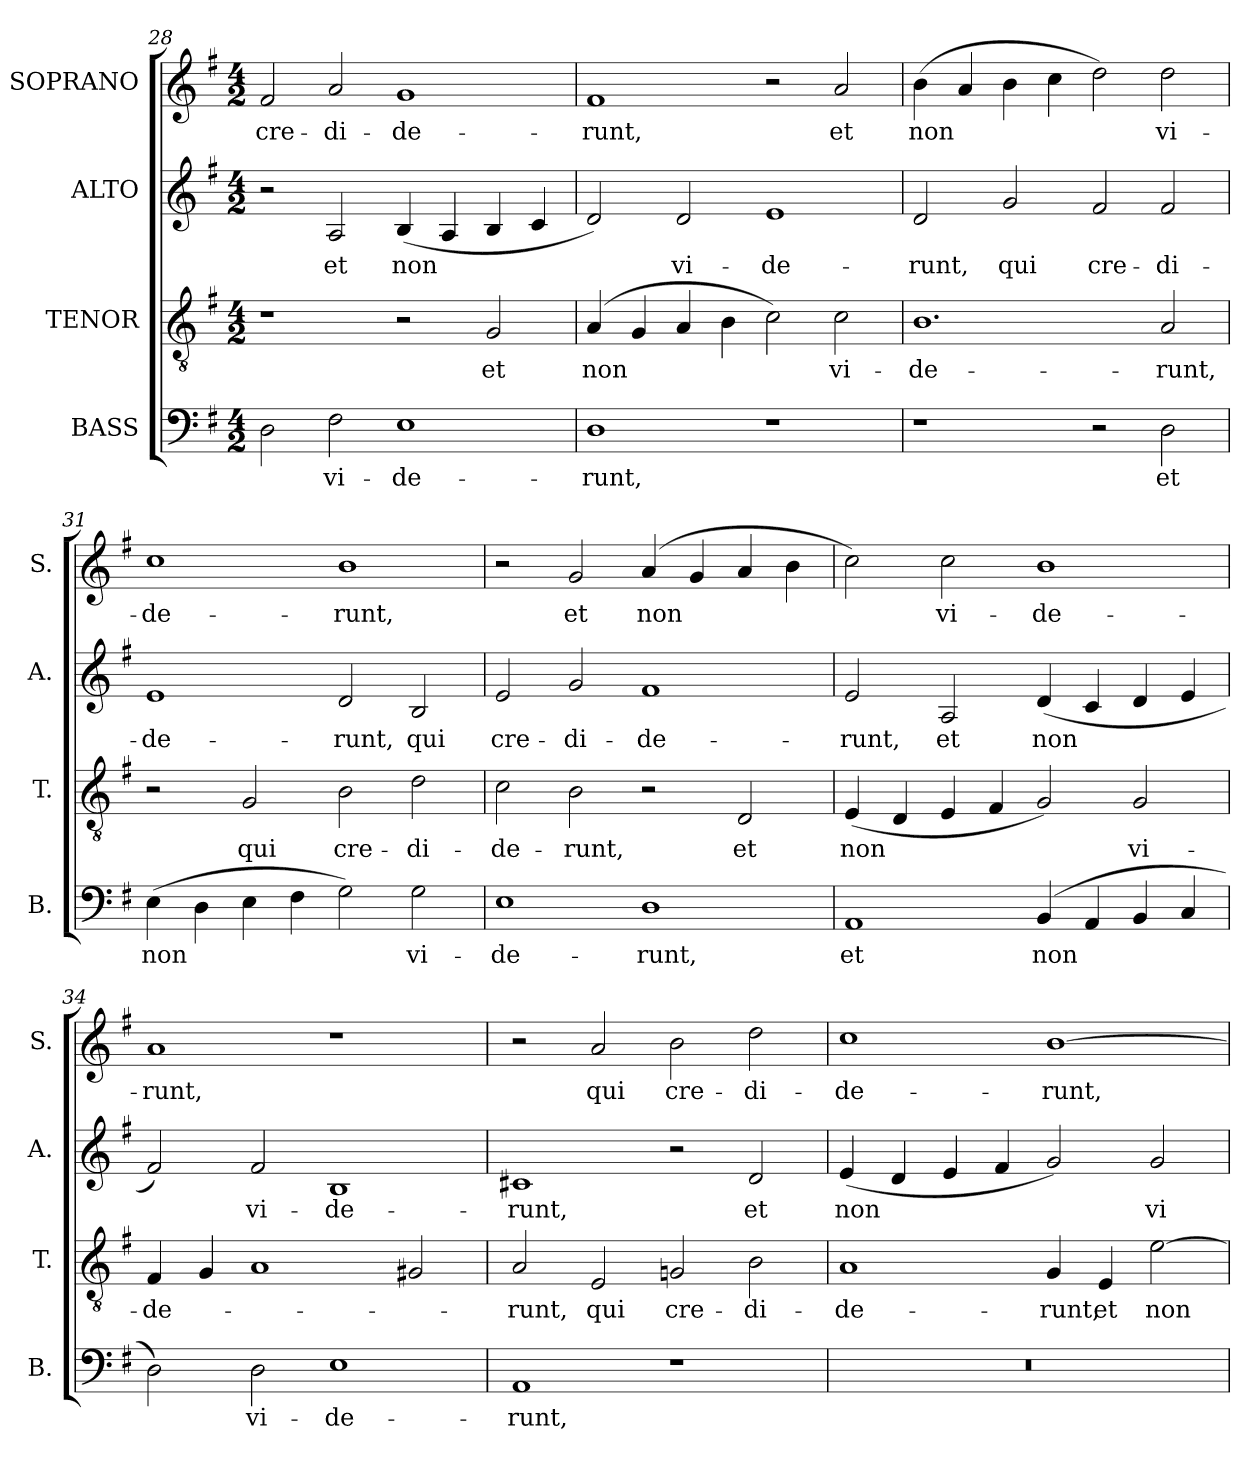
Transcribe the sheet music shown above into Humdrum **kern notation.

**kern	**text	**kern	**text	**kern	**text	**kern	**text
*part4	*part4	*part3	*part3	*part2	*part2	*part1	*part1
*staff4	*staff4	*staff3	*staff3	*staff2	*staff2	*staff1	*staff1
*I"BASS	*	*I"TENOR	*	*I"ALTO	*	*I"SOPRANO	*
*I'B.	*	*I'T.	*	*I'A.	*	*I'S.	*
*clefF4	*	*clefGv2	*	*clefG2	*	*clefG2	*
*	*	*ITrd7c12	*	*	*	*	*
*k[f#]	*	*k[f#]	*	*k[f#]	*	*k[f#]	*
*G:	*	*G:	*	*G:	*	*G:	*
*M4/2	*	*M4/2	*	*M4/2	*	*M4/2	*
=28	=28	=28	=28	=28	=28	=28	=28
!	!	!	!	!	!	!	!LO:LY:b
2D\	.	1r	.	2r	.	2f#/	cre-
!	!LO:LY:b	!	!	!	!LO:LY:b	!	!LO:LY:b
2F#\	vi-	.	.	2A/	et	2a/	-di-
!	!LO:LY:b	!	!	!	!LO:LY:b	!	!LO:LY:b
1E	-de-	2r	.	(<4B/	non	1g	-de-
.	.	.	.	4A/	.	.	.
!	!	!	!LO:LY:b	!	!	!	!
.	.	2GG/	et	4B/	.	.	.
.	.	.	.	4c/	.	.	.
=29	=29	=29	=29	=29	=29	=29	=29
!	!LO:LY:b	!	!LO:LY:b	!	!	!	!LO:LY:b
1D	-runt,	(>4AA/	non	2d/)	.	1f#	-runt,
.	.	4GG/	.	.	.	.	.
!	!	!	!	!	!LO:LY:b	!	!
.	.	4AA/	.	2d/	vi-	.	.
.	.	4BB\	.	.	.	.	.
!	!	!	!	!	!LO:LY:b	!	!
1r	.	2C\)	.	1e	-de-	2r	.
!	!	!	!LO:LY:b	!	!	!	!LO:LY:b
.	.	2C\	vi-	.	.	2a/	et
=30	=30	=30	=30	=30	=30	=30	=30
!	!	!	!LO:LY:b	!	!LO:LY:b	!	!LO:LY:b
1r	.	1.BB	-de-	2d/	-runt,	(>4b\	non
.	.	.	.	.	.	4a/	.
!	!	!	!	!	!LO:LY:b	!	!
.	.	.	.	2g/	qui	4b\	.
.	.	.	.	.	.	4cc\	.
!	!	!	!	!	!LO:LY:b	!	!
2r	.	.	.	2f#/	cre-	2dd\)	.
!	!LO:LY:b	!	!LO:LY:b	!	!LO:LY:b	!	!LO:LY:b
2D\	et	2AA/	-runt,	2f#/	-di-	2dd\	vi-
!!LO:PB:g=z
=31	=31	=31	=31	=31	=31	=31	=31
!	!LO:LY:b	!	!	!	!LO:LY:b	!	!LO:LY:b
(>4E\	non	2r	.	1e	-de-	1cc	-de-
4D\	.	.	.	.	.	.	.
!	!	!	!LO:LY:b	!	!	!	!
4E\	.	2GG/	qui	.	.	.	.
4F#\	.	.	.	.	.	.	.
!	!	!	!LO:LY:b	!	!LO:LY:b	!	!LO:LY:b
2G\)	.	2BB\	cre-	2d/	-runt,	1b	-runt,
!	!LO:LY:b	!	!LO:LY:b	!	!LO:LY:b	!	!
2G\	vi-	2D\	-di-	2B/	qui	.	.
=32	=32	=32	=32	=32	=32	=32	=32
!	!LO:LY:b	!	!LO:LY:b	!	!LO:LY:b	!	!
1E	-de-	2C\	-de-	2e/	cre-	2r	.
!	!	!	!LO:LY:b	!	!LO:LY:b	!	!LO:LY:b
.	.	2BB\	-runt,	2g/	-di-	2g/	et
!	!LO:LY:b	!	!	!	!LO:LY:b	!	!LO:LY:b
1D	-runt,	2r	.	1f#	-de-	(>4a/	non
.	.	.	.	.	.	4g/	.
!	!	!	!LO:LY:b	!	!	!	!
.	.	2DD/	et	.	.	4a/	.
.	.	.	.	.	.	4b\	.
=33	=33	=33	=33	=33	=33	=33	=33
!	!LO:LY:b	!	!LO:LY:b	!	!LO:LY:b	!	!
1AA	et	(<4EE/	non	2e/	-runt,	2cc\)	.
.	.	4DD/	.	.	.	.	.
!	!	!	!	!	!LO:LY:b	!	!LO:LY:b
.	.	4EE/	.	2A/	et	2cc\	vi-
.	.	4FF#/	.	.	.	.	.
!	!LO:LY:b	!	!	!	!LO:LY:b	!	!LO:LY:b
(<4BB/	non	2GG/)	.	(<4d/	non	1b	-de-
4AA/	.	.	.	4c/	.	.	.
!	!	!	!LO:LY:b	!	!	!	!
4BB/	.	2GG/	vi-	4d/	.	.	.
4C/	.	.	.	4e/	.	.	.
=34	=34	=34	=34	=34	=34	=34	=34
!	!	!	!LO:LY:b	!	!	!	!LO:LY:b
2D\)	.	4FF#/	-de-	2f#/)	.	1a	-runt,
.	.	4GG/	.	.	.	.	.
!	!LO:LY:b	!	!	!	!LO:LY:b	!	!
2D\	vi-	1AA	.	2f#/	vi-	.	.
!	!LO:LY:b	!	!	!	!LO:LY:b	!	!
1E	-de-	.	.	1B	-de-	1r	.
.	.	2GG#X/	.	.	.	.	.
=35	=35	=35	=35	=35	=35	=35	=35
!	!LO:LY:b	!	!LO:LY:b	!	!LO:LY:b	!	!
1AA	-runt,	2AA/	-runt,	1c#X	-runt,	2r	.
!	!	!	!LO:LY:b	!	!	!	!LO:LY:b
.	.	2EE/	qui	.	.	2a/	qui
!	!	!	!LO:LY:b	!	!	!	!LO:LY:b
1r	.	2GGn/	cre-	2r	.	2b\	cre-
!	!	!	!LO:LY:b	!	!LO:LY:b	!	!LO:LY:b
.	.	2BB\	-di-	2d/	et	2dd\	-di-
!!LO:LB:g=z
=36	=36	=36	=36	=36	=36	=36	=36
!	!	!	!LO:LY:b	!	!LO:LY:b	!	!LO:LY:b
0r	.	1AA	-de-	(<4e/	non	1cc	-de-
.	.	.	.	4d/	.	.	.
.	.	.	.	4e/	.	.	.
.	.	.	.	4f#/	.	.	.
!	!	!	!LO:LY:b	!	!	!	!LO:LY:b
.	.	4GG/	-runt,	2g/)	.	[1b	-runt,
!	!	!	!LO:LY:b	!	!	!	!
.	.	4EE/	et	.	.	.	.
!	!	!	!LO:LY:b	!	!LO:LY:b	!	!
.	.	[2E\	non	2g/	vi-	.	.
=	=	=	=	=	=	=	=
*-	*-	*-	*-	*-	*-	*-	*-
